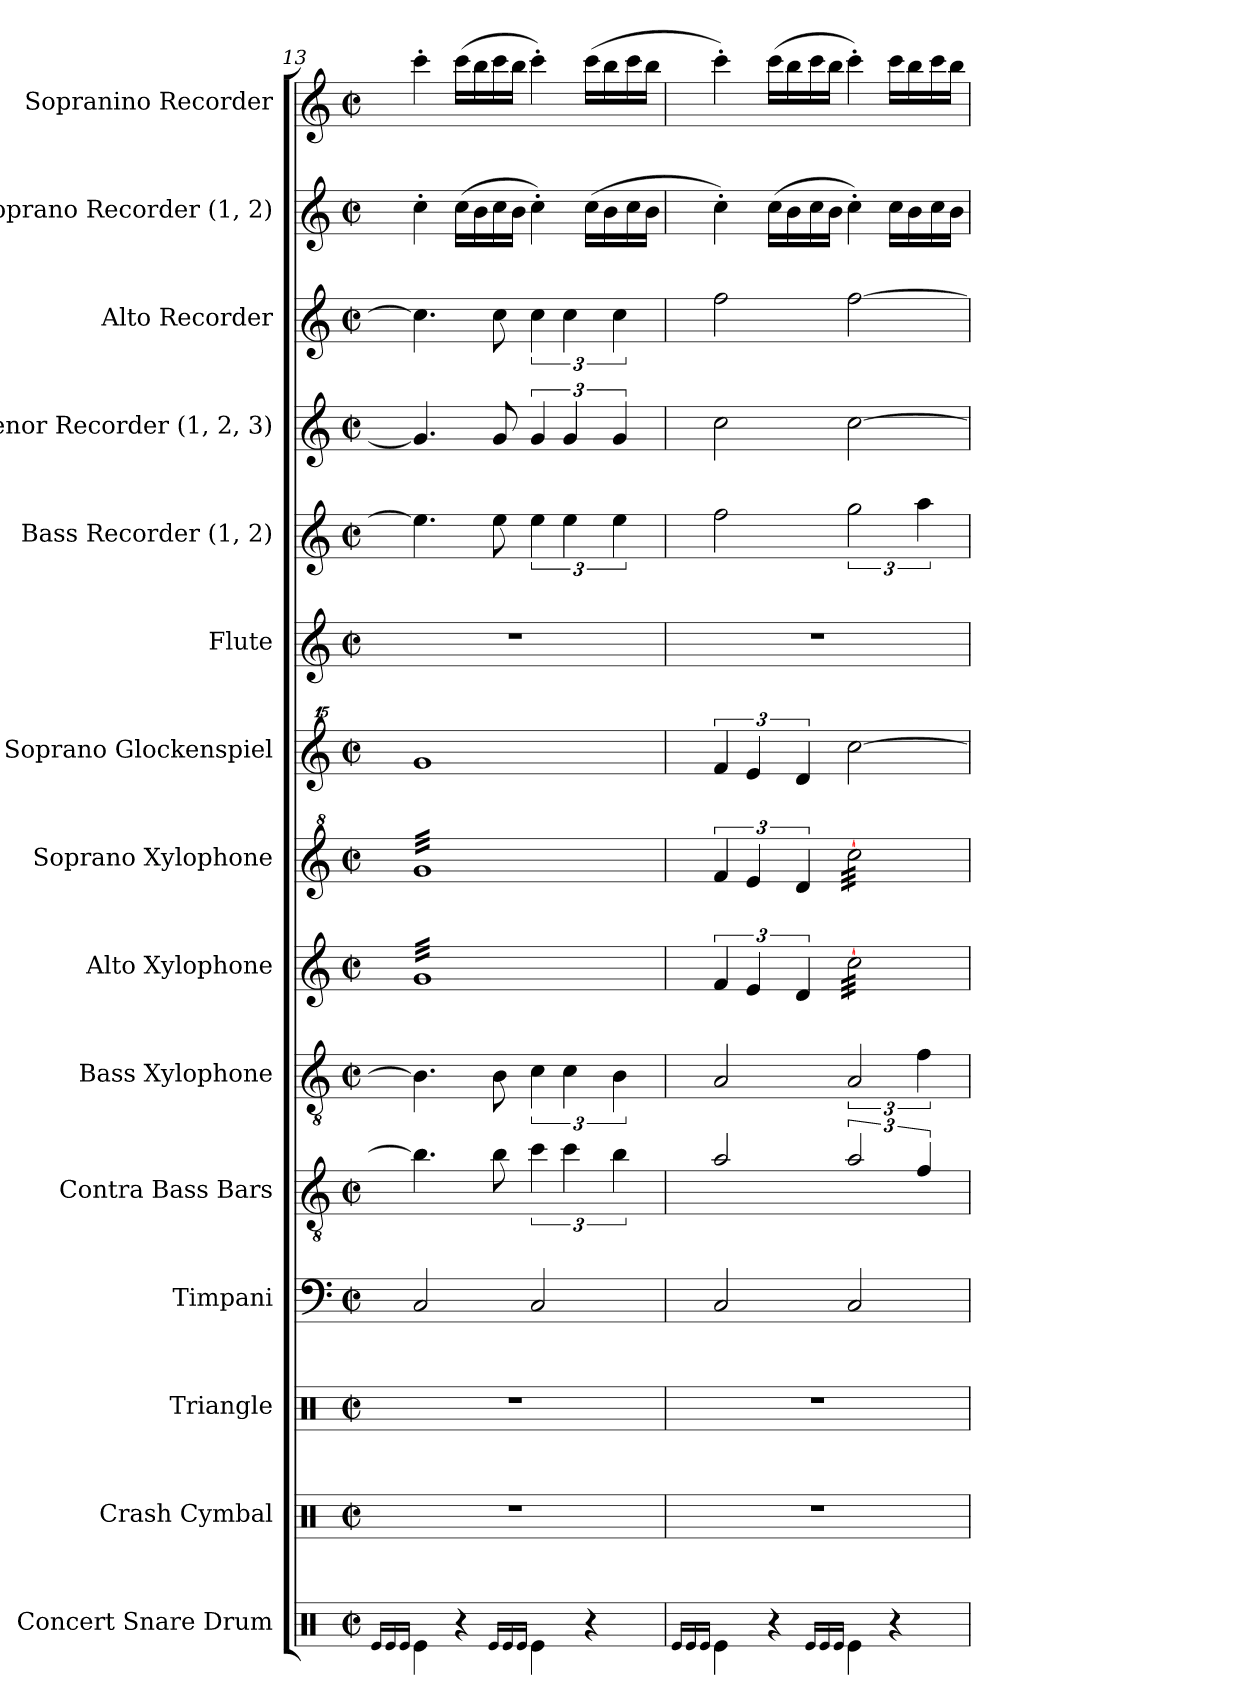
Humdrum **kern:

**kern	**kern	**kern	**kern	**kern	**kern	**kern	**kern	**kern	**kern	**kern	**kern	**kern	**kern	**kern
*part15	*part14	*part13	*part12	*part11	*part10	*part9	*part8	*part7	*part6	*part5	*part4	*part3	*part2	*part1
*staff15	*staff14	*staff13	*staff12	*staff11	*staff10	*staff9	*staff8	*staff7	*staff6	*staff5	*staff4	*staff3	*staff2	*staff1
*I"Concert Snare Drum	*I"Crash Cymbal	*I"Triangle	*I"Timpani	*I"Contra  Bass  Bars	*I"Bass  Xylophone	*I"Alto  Xylophone	*I"Soprano  Xylophone	*I"Soprano  Glockenspiel	*I"Flute	*I"Bass  Recorder (1, 2)	*I"Tenor  Recorder (1, 2, 3)	*I"Alto  Recorder	*I"Soprano  Recorder (1, 2)	*I"Sopranino  Recorder
*I'Con. Sn.	*I'Cr. Cym.	*I'Trgl.	*I'Timp.	*I'CBB	*I'BX	*I'AX	*I'SX	*I'SG	*I'Fl.	*I'B. Rec.	*I'T. Rec.	*I'A. Rec.	*I'S. Rec.	*I'So. R
!!LO:PB:g=z
*clefX	*clefX	*clefX	*clefF4	*clefGv2	*clefGv2	*clefG2	*clefG^2	*clefG^^2	*clefG2	*clefG2	*clefG2	*clefG2	*clefG2	*clefG2
*	*	*	*	*ITrd14c24	*	*	*	*	*	*ITrd7c12	*	*	*ITrd-7c-12	*ITrd-7c-12
*k[]	*k[]	*k[]	*k[]	*k[]	*k[]	*k[]	*k[]	*k[]	*k[]	*k[]	*k[]	*k[]	*k[]	*k[]
*M2/2	*M2/2	*M2/2	*M2/2	*M2/2	*M2/2	*M2/2	*M2/2	*M2/2	*M2/2	*M2/2	*M2/2	*M2/2	*M2/2	*M2/2
*met(c|)	*met(c|)	*met(c|)	*met(c|)	*met(c|)	*met(c|)	*met(c|)	*met(c|)	*met(c|)	*met(c|)	*met(c|)	*met(c|)	*met(c|)	*met(c|)	*met(c|)
=13	=13	=13	=13	=13	=13	=13	=13	=13	=13	=13	=13	=13	=13	=13
16qRe/LL	.	.	.	.	.	.	.	.	.	.	.	.	.	.
16qRe/	.	.	.	.	.	.	.	.	.	.	.	.	.	.
16qRe/JJ	.	.	.	.	.	.	.	.	.	.	.	.	.	.
*	*	*	*	*	*	*tremolo	*	*	*	*	*	*	*	*
*	*	*	*	*	*	*	*tremolo	*	*	*	*	*	*	*
4Re\	1r	1r	2C/	4.BB\]	4.B\]	32gLLL	32ggLLL	1ggg	1r	4.e\]	4.g/]	4.cc\]	4ccc'\	4cccc'\
.	.	.	.	.	.	32g	32gg	.	.	.	.	.	.	.
.	.	.	.	.	.	32g	32gg	.	.	.	.	.	.	.
.	.	.	.	.	.	32g	32gg	.	.	.	.	.	.	.
.	.	.	.	.	.	32g	32gg	.	.	.	.	.	.	.
.	.	.	.	.	.	32g	32gg	.	.	.	.	.	.	.
.	.	.	.	.	.	32g	32gg	.	.	.	.	.	.	.
.	.	.	.	.	.	32g	32gg	.	.	.	.	.	.	.
4r	.	.	.	.	.	32g	32gg	.	.	.	.	.	(>16ccc\LL	(>16cccc\LL
.	.	.	.	.	.	32g	32gg	.	.	.	.	.	.	.
.	.	.	.	.	.	32g	32gg	.	.	.	.	.	16bb\	16bbb\
.	.	.	.	.	.	32g	32gg	.	.	.	.	.	.	.
.	.	.	.	8BB\	8B\	32g	32gg	.	.	8e\	8g/	8cc\	16ccc\	16cccc\
.	.	.	.	.	.	32g	32gg	.	.	.	.	.	.	.
.	.	.	.	.	.	32g	32gg	.	.	.	.	.	16bb\JJ	16bbb\JJ
.	.	.	.	.	.	32g	32gg	.	.	.	.	.	.	.
16qRe/LL	.	.	.	.	.	.	.	.	.	.	.	.	.	.
16qRe/	.	.	.	.	.	.	.	.	.	.	.	.	.	.
16qRe/JJ	.	.	.	.	.	.	.	.	.	.	.	.	.	.
4Re\	.	.	2C/	6C\	6c\	32g	32gg	.	.	6e\	6g/	6cc\	4ccc'\)	4cccc'\)
.	.	.	.	.	.	32g	32gg	.	.	.	.	.	.	.
.	.	.	.	.	.	32g	32gg	.	.	.	.	.	.	.
.	.	.	.	.	.	32g	32gg	.	.	.	.	.	.	.
.	.	.	.	.	.	32g	32gg	.	.	.	.	.	.	.
.	.	.	.	.	.	32g	32gg	.	.	.	.	.	.	.
.	.	.	.	6C\	6c\	.	.	.	.	6e\	6g/	6cc\	.	.
.	.	.	.	.	.	32g	32gg	.	.	.	.	.	.	.
.	.	.	.	.	.	32g	32gg	.	.	.	.	.	.	.
4r	.	.	.	.	.	32g	32gg	.	.	.	.	.	(>16ccc\LL	(>16cccc\LL
.	.	.	.	.	.	32g	32gg	.	.	.	.	.	.	.
.	.	.	.	.	.	32g	32gg	.	.	.	.	.	16bb\	16bbb\
.	.	.	.	6BB\	6B\	.	.	.	.	6e\	6g/	6cc\	.	.
.	.	.	.	.	.	32g	32gg	.	.	.	.	.	.	.
.	.	.	.	.	.	32g	32gg	.	.	.	.	.	16ccc\	16cccc\
.	.	.	.	.	.	32g	32gg	.	.	.	.	.	.	.
.	.	.	.	.	.	32g	32gg	.	.	.	.	.	16bb\JJ	16bbb\JJ
.	.	.	.	.	.	32gJJJ	32ggJJJ	.	.	.	.	.	.	.
*	*	*	*	*	*	*	*Xtremolo	*	*	*	*	*	*	*
*	*	*	*	*	*	*Xtremolo	*	*	*	*	*	*	*	*
=14	=14	=14	=14	=14	=14	=14	=14	=14	=14	=14	=14	=14	=14	=14
16qRe/LL	.	.	.	.	.	.	.	.	.	.	.	.	.	.
16qRe/	.	.	.	.	.	.	.	.	.	.	.	.	.	.
16qRe/JJ	.	.	.	.	.	.	.	.	.	.	.	.	.	.
4Re\	1r	1r	2C/	2AA/	2A/	6f/	6ff/	6fff/	1r	2f\	2cc\	2ff\	4ccc'\)	4cccc'\)
.	.	.	.	.	.	6e/	6ee/	6eee/	.	.	.	.	.	.
4r	.	.	.	.	.	.	.	.	.	.	.	.	(>16ccc\LL	(>16cccc\LL
.	.	.	.	.	.	.	.	.	.	.	.	.	16bb\	16bbb\
.	.	.	.	.	.	6d/	6dd/	6ddd/	.	.	.	.	.	.
.	.	.	.	.	.	.	.	.	.	.	.	.	16ccc\	16cccc\
.	.	.	.	.	.	.	.	.	.	.	.	.	16bb\JJ	16bbb\JJ
16qRe/LL	.	.	.	.	.	.	.	.	.	.	.	.	.	.
16qRe/	.	.	.	.	.	.	.	.	.	.	.	.	.	.
16qRe/JJ	.	.	.	.	.	.	.	.	.	.	.	.	.	.
*	*	*	*	*	*	*tremolo	*	*	*	*	*	*	*	*
*	*	*	*	*	*	*	*tremolo	*	*	*	*	*	*	*
4Re\	.	.	2C/	3AA/	3A/	[32cc\LLL	[32ccc\LLL	[2cccc\	.	3g\	[2cc\	[2ff\	4ccc'\)	4cccc'\)
.	.	.	.	.	.	32cc\	32ccc\	.	.	.	.	.	.	.
.	.	.	.	.	.	32cc\	32ccc\	.	.	.	.	.	.	.
.	.	.	.	.	.	32cc\	32ccc\	.	.	.	.	.	.	.
.	.	.	.	.	.	32cc\	32ccc\	.	.	.	.	.	.	.
.	.	.	.	.	.	32cc\	32ccc\	.	.	.	.	.	.	.
.	.	.	.	.	.	32cc\	32ccc\	.	.	.	.	.	.	.
.	.	.	.	.	.	32cc\	32ccc\	.	.	.	.	.	.	.
4r	.	.	.	.	.	32cc\	32ccc\	.	.	.	.	.	16ccc\LL	16cccc\LL
.	.	.	.	.	.	32cc\	32ccc\	.	.	.	.	.	.	.
.	.	.	.	.	.	32cc\	32ccc\	.	.	.	.	.	16bb\	16bbb\
.	.	.	.	6FF/	6f\	.	.	.	.	6a\	.	.	.	.
.	.	.	.	.	.	32cc\	32ccc\	.	.	.	.	.	.	.
.	.	.	.	.	.	32cc\	32ccc\	.	.	.	.	.	16ccc\	16cccc\
.	.	.	.	.	.	32cc\	32ccc\	.	.	.	.	.	.	.
.	.	.	.	.	.	32cc\	32ccc\	.	.	.	.	.	16bb\JJ	16bbb\JJ
.	.	.	.	.	.	32cc\JJJ	32ccc\JJJ	.	.	.	.	.	.	.
*	*	*	*	*	*	*	*Xtremolo	*	*	*	*	*	*	*
*	*	*	*	*	*	*Xtremolo	*	*	*	*	*	*	*	*
=	=	=	=	=	=	=	=	=	=	=	=	=	=	=
*-	*-	*-	*-	*-	*-	*-	*-	*-	*-	*-	*-	*-	*-	*-
